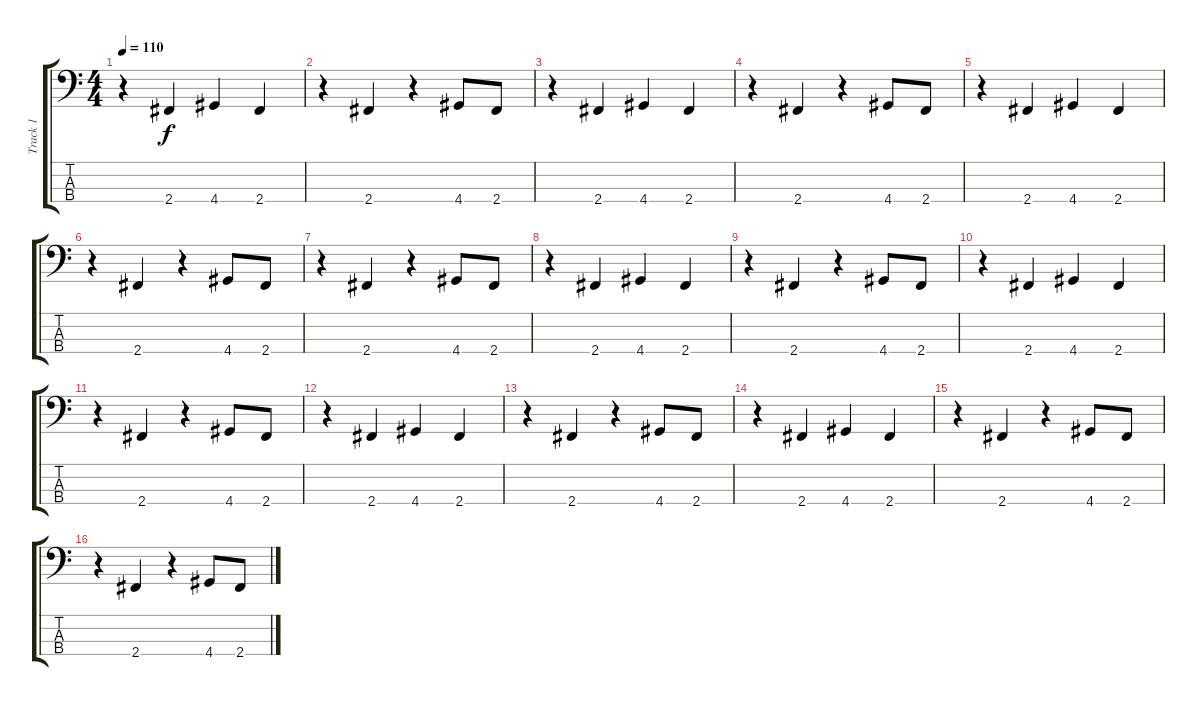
\track ("Track 1" "Track 1") {instrument electricbasspick}
\staff {score tabs}
\tuning (G2 D2 A1 E1) {hide}
\ts (4 4)
\tempo 110
\clef f4
\ks c
r.4{dy f} 2.4.4 4.4.4 2.4.4 |
r.4 2.4.4 r.4 4.4.8 2.4.8 |
r.4 2.4.4 4.4.4 2.4.4 |
r.4 2.4.4 r.4 4.4.8 2.4.8 |
r.4 2.4.4 4.4.4 2.4.4 |
r.4 2.4.4 r.4 4.4.8 2.4.8 |
r.4 2.4.4 r.4 4.4.8 2.4.8 |
r.4 2.4.4 4.4.4 2.4.4 |
r.4 2.4.4 r.4 4.4.8 2.4.8 |
r.4 2.4.4 4.4.4 2.4.4 |
r.4 2.4.4 r.4 4.4.8 2.4.8 |
r.4 2.4.4 4.4.4 2.4.4 |
r.4 2.4.4 r.4 4.4.8 2.4.8 |
r.4 2.4.4 4.4.4 2.4.4 |
r.4 2.4.4 r.4 4.4.8 2.4.8 |
r.4 2.4.4 r.4 4.4.8 2.4.8
